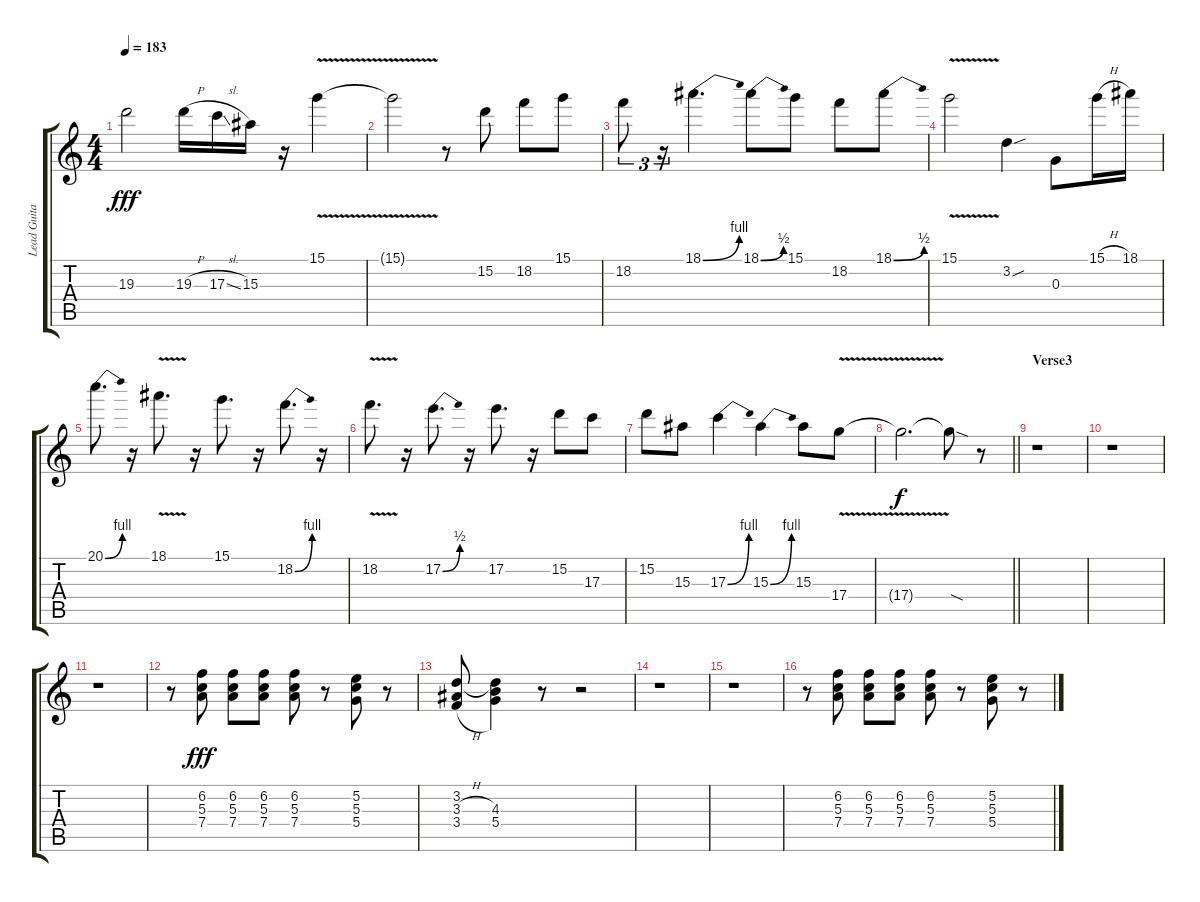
\track ("Lead Guitar" "Lead Guita") {instrument overdrivenguitar}
\staff {score tabs}
\tuning (E4 B3 G3 D3 A2 E2) {hide}
\ts (4 4)
\tempo 183
\clef g2
\ks c
19.3{t}.2{dy fff} 19.3{h}.16 17.3{sl}.16 15.3.16 r.16 15.1{v}.4 |
15.1{t}.2 r.8 15.2.8 18.2.8 15.1.8 |
18.2.8{tu (3 2)} r.16{tu (3 2)} 18.1{be (bend 0 0 60 4)}.4{d} 18.1{be (bend 0 0 60 2)}.8 15.1.8 18.2.8 18.1{be (bend 0 0 60 2)}.8 |
15.1{v}.2 3.2{sou}.4 0.3.8 15.1{h}.16 18.1.16 |
20.1{be (bend 0 0 60 4)}.8{d} r.16 18.1{v}.8{d} r.16 15.1.8{d} r.16 18.2{be (bend 0 0 60 4)}.8{d} r.16 |
18.2{v}.8{d} r.16 17.2{be (bend 0 0 60 2)}.8{d} r.16 17.2.8{d} r.16 15.2.8 17.3.8 |
15.2.8 15.3.8 17.3{be (bend 0 0 60 4)}.4 15.3{be (bend 0 0 60 4)}.4 15.3.8 17.4{v}.8 |
\barLineRight lightlight
17.4{t}.2{d dy f} 17.4{sod t}.8 r.8 |
\section ("" "Verse3")
r.1 |
r.1 |
r.1 |
r.8 (6.2 5.3 7.4).8{dy fff} (6.2 5.3 7.4).8 (6.2 5.3 7.4).8 (6.2 5.3 7.4).8 r.8 (5.2 5.3 5.4).8 r.8 |
(3.2 3.3{h} 3.4{h}).8 (3.2{t} 4.3 5.4).4 r.8 r.2 |
r.1 |
r.1 |
r.8 (6.2 5.3 7.4).8 (6.2 5.3 7.4).8 (6.2 5.3 7.4).8 (6.2 5.3 7.4).8 r.8 (5.2 5.3 5.4).8 r.8
